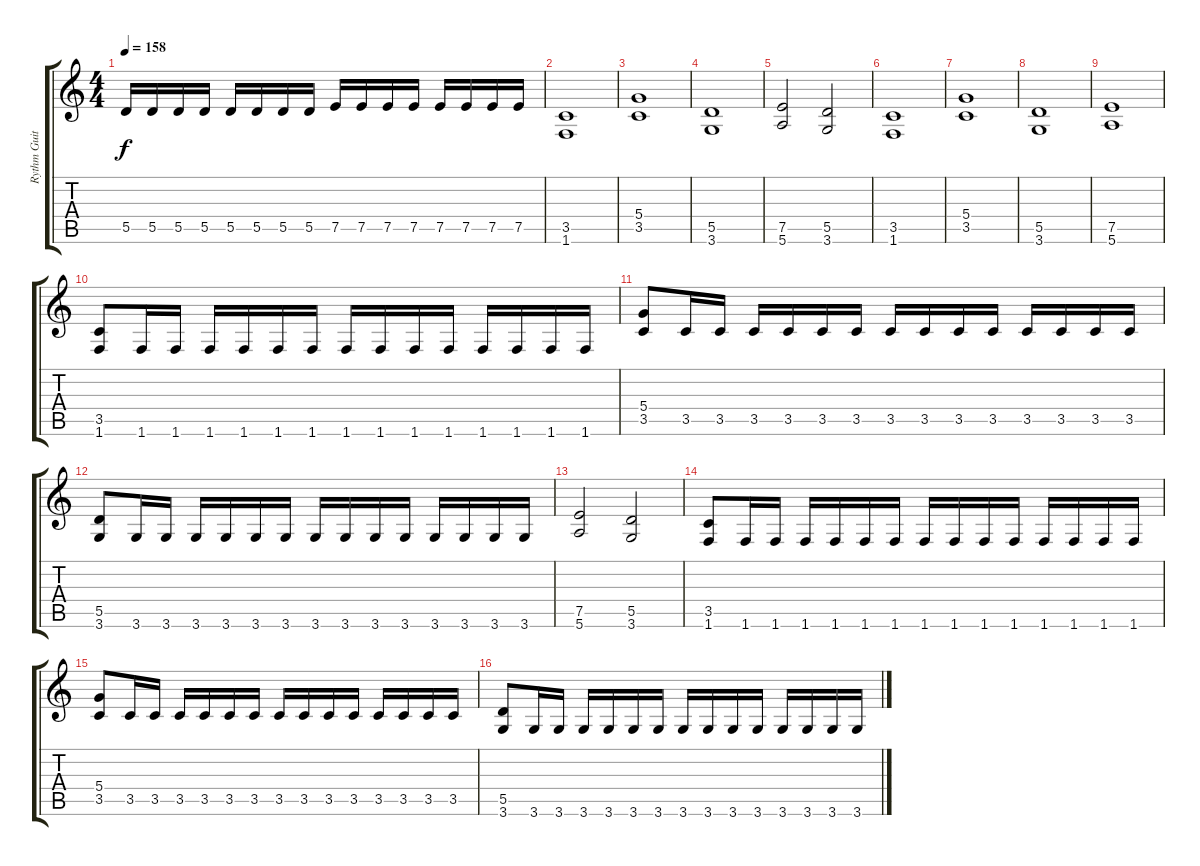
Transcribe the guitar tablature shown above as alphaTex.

\track ("Rythm Guitar" "Rythm Guit") {instrument distortionguitar}
\staff {score tabs}
\tuning (E4 B3 G3 D3 A2 E2) {hide}
\ts (4 4)
\tempo 158
\clef g2
\ks c
5.5.16{dy f} 5.5.16 5.5.16 5.5.16 5.5.16 5.5.16 5.5.16 5.5.16 7.5.16 7.5.16 7.5.16 7.5.16 7.5.16 7.5.16 7.5.16 7.5.16 |
(3.5 1.6).1 |
(5.4 3.5).1 |
(5.5 3.6).1 |
(7.5 5.6).2 (5.5 3.6).2 |
(3.5 1.6).1 |
(5.4 3.5).1 |
(5.5 3.6).1 |
(7.5 5.6).1 |
(3.5 1.6).8 1.6.16 1.6.16 1.6.16 1.6.16 1.6.16 1.6.16 1.6.16 1.6.16 1.6.16 1.6.16 1.6.16 1.6.16 1.6.16 1.6.16 |
(5.4 3.5).8 3.5.16 3.5.16 3.5.16 3.5.16 3.5.16 3.5.16 3.5.16 3.5.16 3.5.16 3.5.16 3.5.16 3.5.16 3.5.16 3.5.16 |
(5.5 3.6).8 3.6.16 3.6.16 3.6.16 3.6.16 3.6.16 3.6.16 3.6.16 3.6.16 3.6.16 3.6.16 3.6.16 3.6.16 3.6.16 3.6.16 |
(7.5 5.6).2 (5.5 3.6).2 |
(3.5 1.6).8 1.6.16 1.6.16 1.6.16 1.6.16 1.6.16 1.6.16 1.6.16 1.6.16 1.6.16 1.6.16 1.6.16 1.6.16 1.6.16 1.6.16 |
(5.4 3.5).8 3.5.16 3.5.16 3.5.16 3.5.16 3.5.16 3.5.16 3.5.16 3.5.16 3.5.16 3.5.16 3.5.16 3.5.16 3.5.16 3.5.16 |
(5.5 3.6).8 3.6.16 3.6.16 3.6.16 3.6.16 3.6.16 3.6.16 3.6.16 3.6.16 3.6.16 3.6.16 3.6.16 3.6.16 3.6.16 3.6.16
